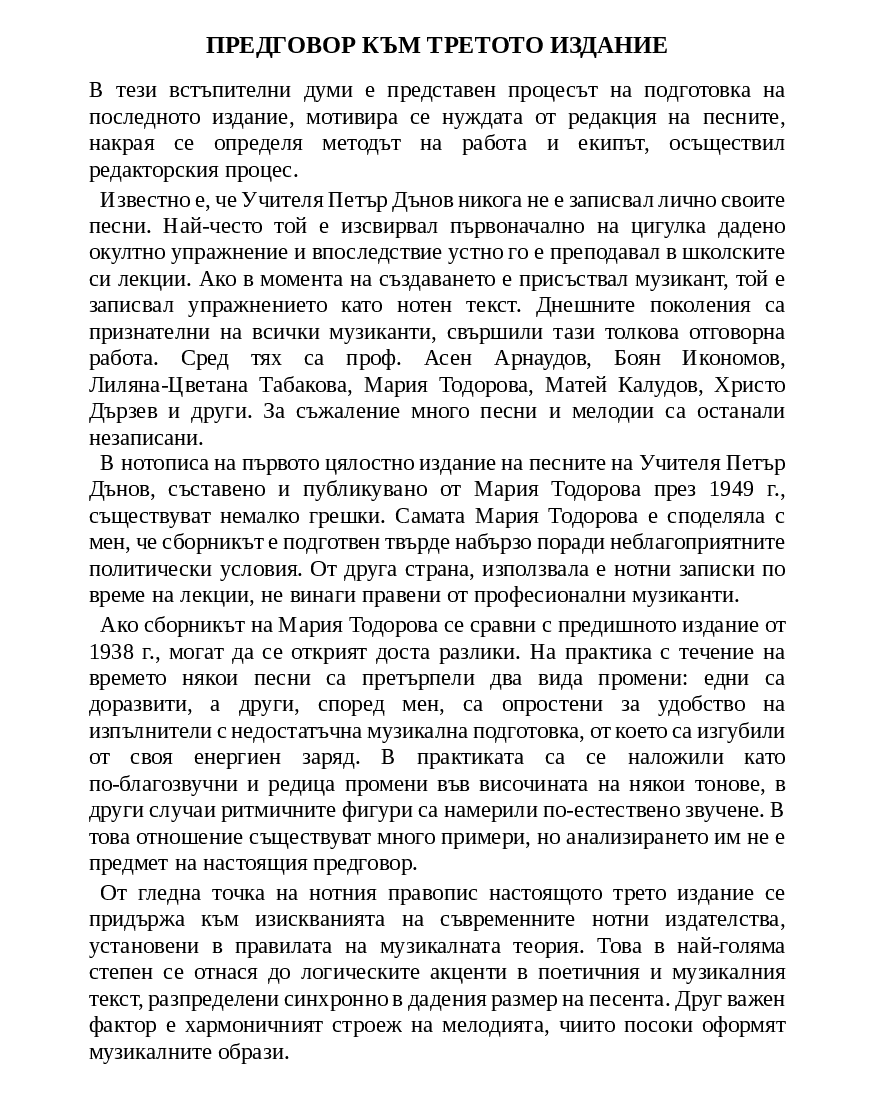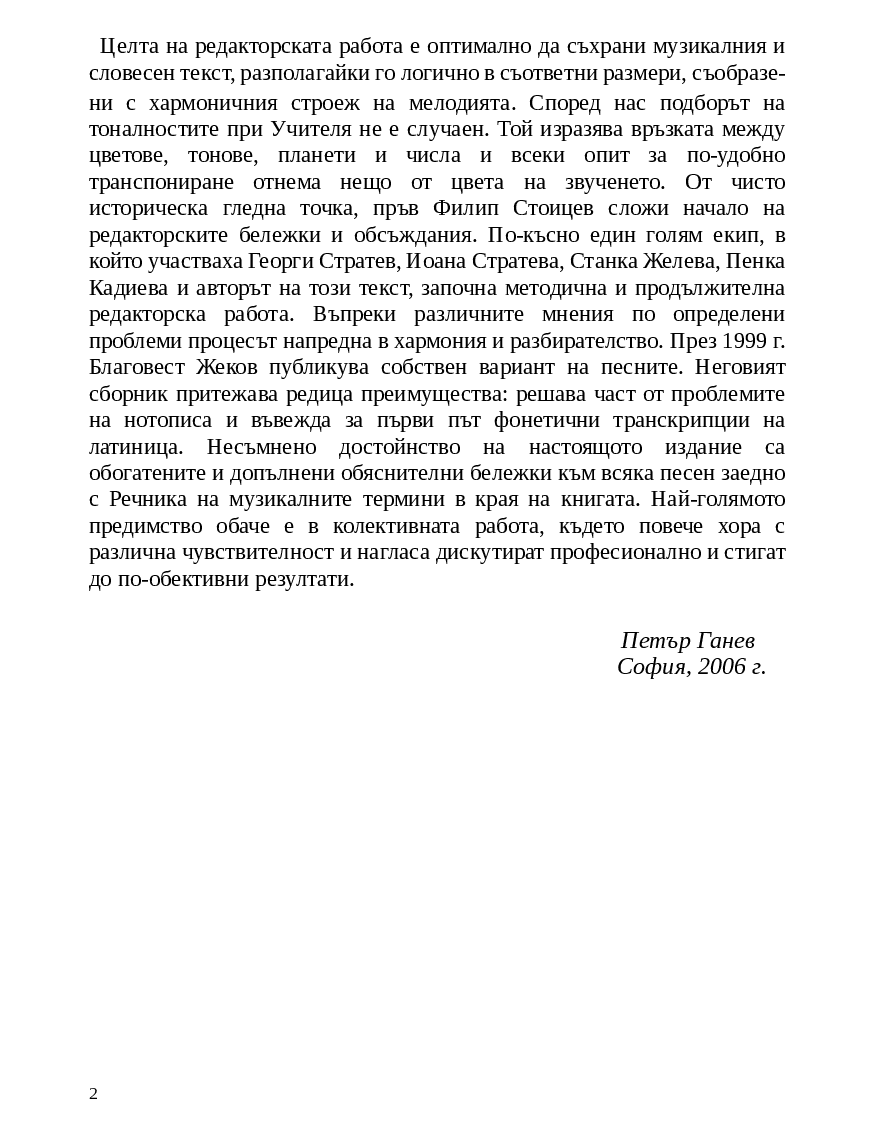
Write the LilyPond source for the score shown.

\version "2.24.4"

% include paper part and global functions
\include "include/globals.ily"

\bookpart {
  \paper {
    print-all-headers = ##f
    print-page-number = ##t
    print-first-page-number = ##f

    % put page numbers on the bottom
    oddHeaderMarkup = \markup ""
    evenHeaderMarkup = \markup ""
    oddFooterMarkup = \markup
    \fill-line {
      ""
      \if \should-print-page-number \fromproperty #'page:page-number-string
    }
    evenFooterMarkup = \markup
    \fill-line {
      \if \should-print-page-number \fromproperty #'page:page-number-string
      ""
    }

    left-margin = 1.5\cm
    right-margin = 1.5\cm
    top-margin = 1.6\cm
    bottom-margin = 1.2\cm
    ragged-bottom = ##t % do not spread the staves to fill the whole vertical space
  }

  \tocItem \markup "Предговор към третото издание"
  \markup \fontsize  #+3.0 { \fill-line \bold {"ПРЕДГОВОР КЪМ ТРЕТОТО ИЗДАНИЕ"} }

  \markup \abs-fontsize #11 {
    \vspace #1.5  \override #'(baseline-skip . 3.4)
    \justify {

      В тези встъпителни думи е представен процесът на
      подготовка на последното издание, мотивира се нуждата от
      редакция на песните, накрая се определя методът на работа и
      екипът, осъществил редакторския процес.
    }
  }
  \markup \abs-fontsize #11 {
    \vspace #0.9  \override #'(baseline-skip . 3.4)
    \justify {
      \hspace #1.5
      Известно е, че Учителя Петър Дънов никога не е записвал
      лично своите песни. Най-често той е изсвирвал първоначално на
      цигулка дадено окултно упражнение и впоследствие устно го е
      преподавал в школските си лекции. Ако в момента на създаването
      е присъствал музикант, той е записвал упражнението като нотен
      текст. Днешните поколения са признателни на всички музиканти,
      свършили тази толкова отговорна работа. Сред тях са проф. Асен
      Арнаудов, Боян Икономов, Лиляна-Цветана Табакова, Мария
      Тодорова, Матей Калудов, Христо Дързев и други. За съжаление
      много песни и мелодии са останали незаписани.
    }
  }
  \markup \abs-fontsize #11 {
    \vspace #0.9  \override #'(baseline-skip . 3.4)
    \justify {
      \hspace #1.5
      В нотописа на първото цялостно издание на песните на
      Учителя Петър Дънов, съставено и публикувано от Мария
      Тодорова през 1949 г., съществуват немалко грешки. Самата
      Мария Тодорова е споделяла с мен, че сборникът е подготвен
      твърде набързо поради неблагоприятните политически условия.
      От друга страна, използвала е нотни записки по време на лекции,
      не винаги правени от професионални музиканти.
    }
  }
  \markup \abs-fontsize #11 {
    \vspace #0.9  \override #'(baseline-skip . 3.4)
    \justify {
      \hspace #1.5
      Ако сборникът на Мария Тодорова се сравни с предишното
      издание от 1938 г., могат да се открият доста разлики. На практика
      с течение на времето някои песни са претърпели два вида промени:
      едни са доразвити, а други, според мен, са опростени за удобство
      на изпълнители с недостатъчна музикална подготовка, от което са
      изгубили от своя енергиен заряд. В практиката са се наложили като
      по-благозвучни и редица промени във височината на някои тонове,
      в други случаи ритмичните фигури са намерили по-естествено
      звучене. В това отношение съществуват много примери, но
      анализирането им не е предмет на настоящия предговор.
    }
  }

  \markup \abs-fontsize #11 {
    \vspace #0.9  \override #'(baseline-skip . 3.4)
    \justify {
      \hspace #1.5

      От гледна точка на нотния правопис настоящото трето
      издание се придържа към изискванията на съвременните нотни
      издателства, установени в правилата на музикалната теория. Това
      в най-голяма степен се отнася до логическите акценти в поетичния
      и музикалния текст, разпределени синхронно в дадения размер на
      песента. Друг важен фактор е хармоничният строеж на мелодията,
      чиито посоки оформят музикалните образи.
    }
  }

  \markup \abs-fontsize #11 {
    \vspace #0.9  \override #'(baseline-skip . 3.4)
    \justify {
      \hspace #1.5
      Целта на редакторската работа е оптимално да съхрани
      музикалния и словесен текст, разполагайки го логично в съответни размери, съобразе-

    }
  }


  \markup \abs-fontsize #11 {
    \vspace #0.9  \override #'(baseline-skip . 3.4)
    \justify {


      ни с хармоничния строеж на мелодията. Според
      нас подборът на тоналностите при Учителя не е случаен. Той изразява връзката между цветове, тонове, планети и числа и всеки опит
      за по-удобно транспониране отнема нещо от цвета на звученето.
      От чисто историческа гледна точка, пръв Филип Стоицев
      сложи начало на редакторските бележки и обсъждания. По-късно
      един голям екип, в който участваха Георги Стратев, Иоана
      Стратева, Станка Желева, Пенка Кадиева и авторът на този
      текст, започна методична и продължителна редакторска работа.
      Въпреки различните мнения по определени проблеми процесът
      напредна в хармония и разбирателство. През 1999 г. Благовест
      Жеков публикува собствен вариант на песните. Неговият сборник
      притежава редица преимущества: решава част от проблемите
      на нотописа и въвежда за първи път фонетични транскрипции
      на латиница. Несъмнено достойнство на настоящото издание са
      обогатените и допълнени обяснителни бележки към всяка песен
      заедно с Речника на музикалните термини в края на книгата.
      Най-голямото предимство обаче е в колективната работа, където
      повече хора с различна чувствителност и нагласа дискутират
      професионално и стигат до по-обективни резултати.
    }
  }

  \markup \fontsize #+3 \raise #0 \override #'(baseline-skip . 3.4) {
    \column {
      \line {"  "}
      \line {"  "}
      \fill-line { "" ""  \italic {"Петър Ганев     "} }
      \fill-line { "" ""  \italic {"София, 2006 г.   "} }
    }
  }


} % bookpart